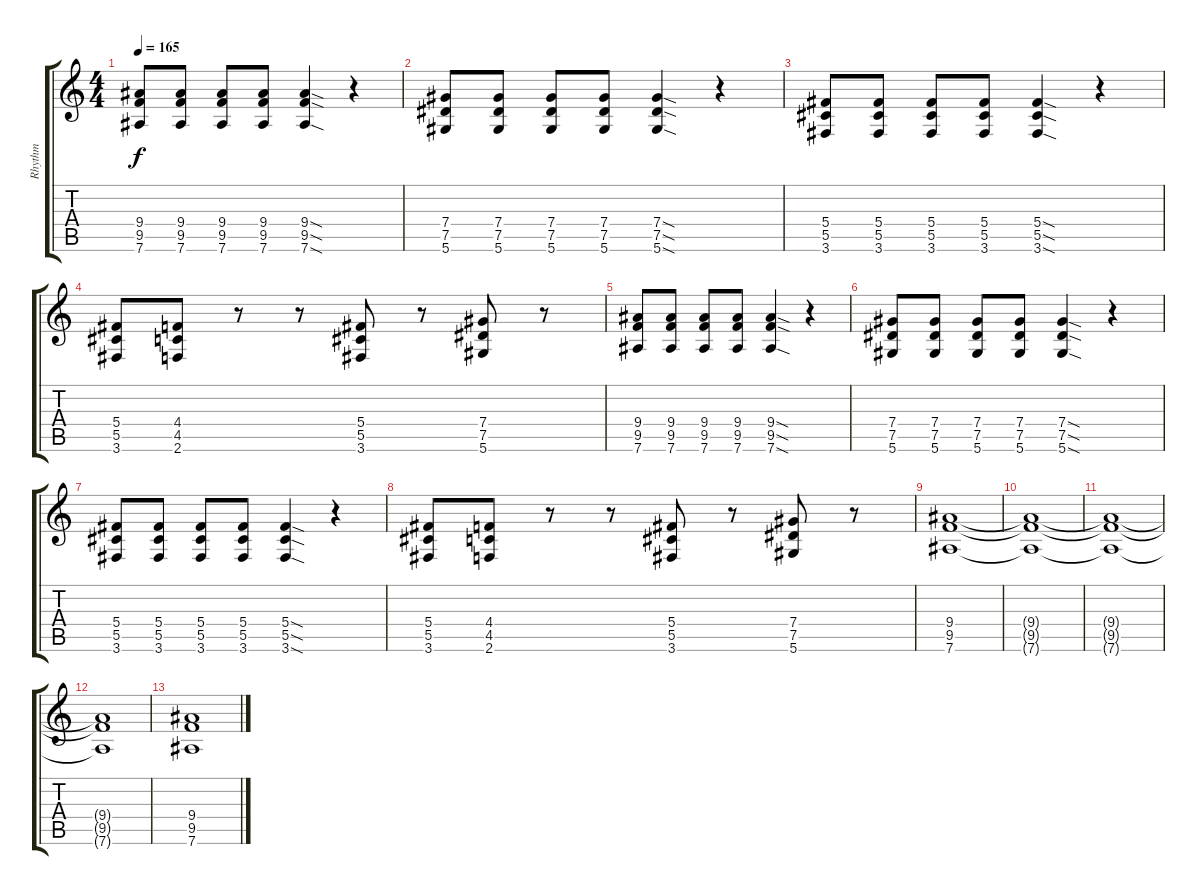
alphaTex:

\track ("Rhythm" "Rhythm") {instrument overdrivenguitar}
\staff {score tabs}
\tuning (Eb4 Bb3 Gb3 Db3 Ab2 Eb2) {hide}
\ts (4 4)
\tempo 165
\clef g2
\ks c
(9.4 9.5 7.6).8{dy f} (9.4 9.5 7.6).8 (9.4 9.5 7.6).8 (9.4 9.5 7.6).8 (9.4{sod} 9.5{sod} 7.6{sod}).4 r.4 |
(7.4 7.5 5.6).8 (7.4 7.5 5.6).8 (7.4 7.5 5.6).8 (7.4 7.5 5.6).8 (7.4{sod} 7.5{sod} 5.6{sod}).4 r.4 |
(5.4 5.5 3.6).8 (5.4 5.5 3.6).8 (5.4 5.5 3.6).8 (5.4 5.5 3.6).8 (5.4{sod} 5.5{sod} 3.6{sod}).4 r.4 |
(5.4 5.5 3.6).8 (4.4 4.5 2.6).8 r.8 r.8 (5.4 5.5 3.6).8 r.8 (7.4 7.5 5.6).8 r.8 |
(9.4 9.5 7.6).8 (9.4 9.5 7.6).8 (9.4 9.5 7.6).8 (9.4 9.5 7.6).8 (9.4{sod} 9.5{sod} 7.6{sod}).4 r.4 |
(7.4 7.5 5.6).8 (7.4 7.5 5.6).8 (7.4 7.5 5.6).8 (7.4 7.5 5.6).8 (7.4{sod} 7.5{sod} 5.6{sod}).4 r.4 |
(5.4 5.5 3.6).8 (5.4 5.5 3.6).8 (5.4 5.5 3.6).8 (5.4 5.5 3.6).8 (5.4{sod} 5.5{sod} 3.6{sod}).4 r.4 |
(5.4 5.5 3.6).8 (4.4 4.5 2.6).8 r.8 r.8 (5.4 5.5 3.6).8 r.8 (7.4 7.5 5.6).8 r.8 |
(9.4 9.5 7.6).1 |
(9.4{t} 9.5{t} 7.6{t}).1 |
(9.4{t} 9.5{t} 7.6{t}).1 |
(9.4{t} 9.5{t} 7.6{t}).1 |
(9.4 9.5 7.6).1
